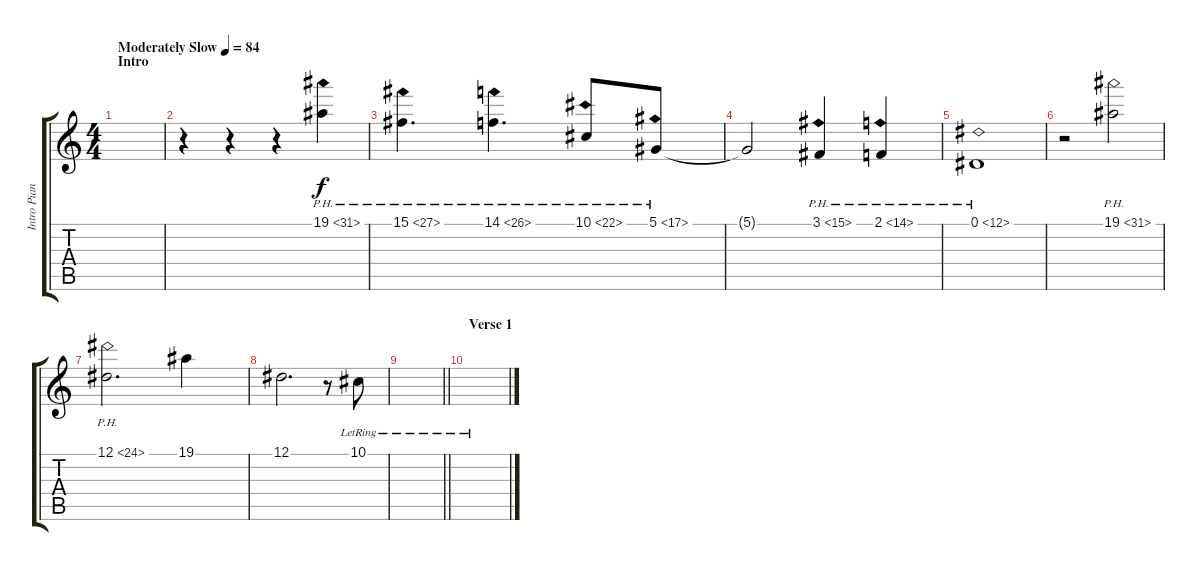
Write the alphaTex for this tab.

\track ("Intro Piano" "Intro Pian") {instrument acousticgrandpiano}
\staff {score tabs}
\tuning (Eb4 Bb3 Gb3 Db3 Ab2 Eb2) {hide}
\ts (4 4)
\section ("" "Intro")
\tempo (84 "Moderately Slow")
\clef g2
\ks c
|
r.4 r.4 r.4 19.1{ph 12}.4 |
15.1{ph 12}.4{d} 14.1{ph 12}.4{d} 10.1{ph 12}.8 5.1{ph 12}.8 |
5.1{t}.2 3.1{ph 12}.4 2.1{ph 12}.4 |
0.1{ph 12}.1 |
r.2 19.1{ph 12}.2 |
12.1{ph 12}.2{d} 19.1.4 |
12.1.2{d} r.8 10.1{lr}.8 |
\barLineRight lightlight
|
\section ("" "Verse 1")
